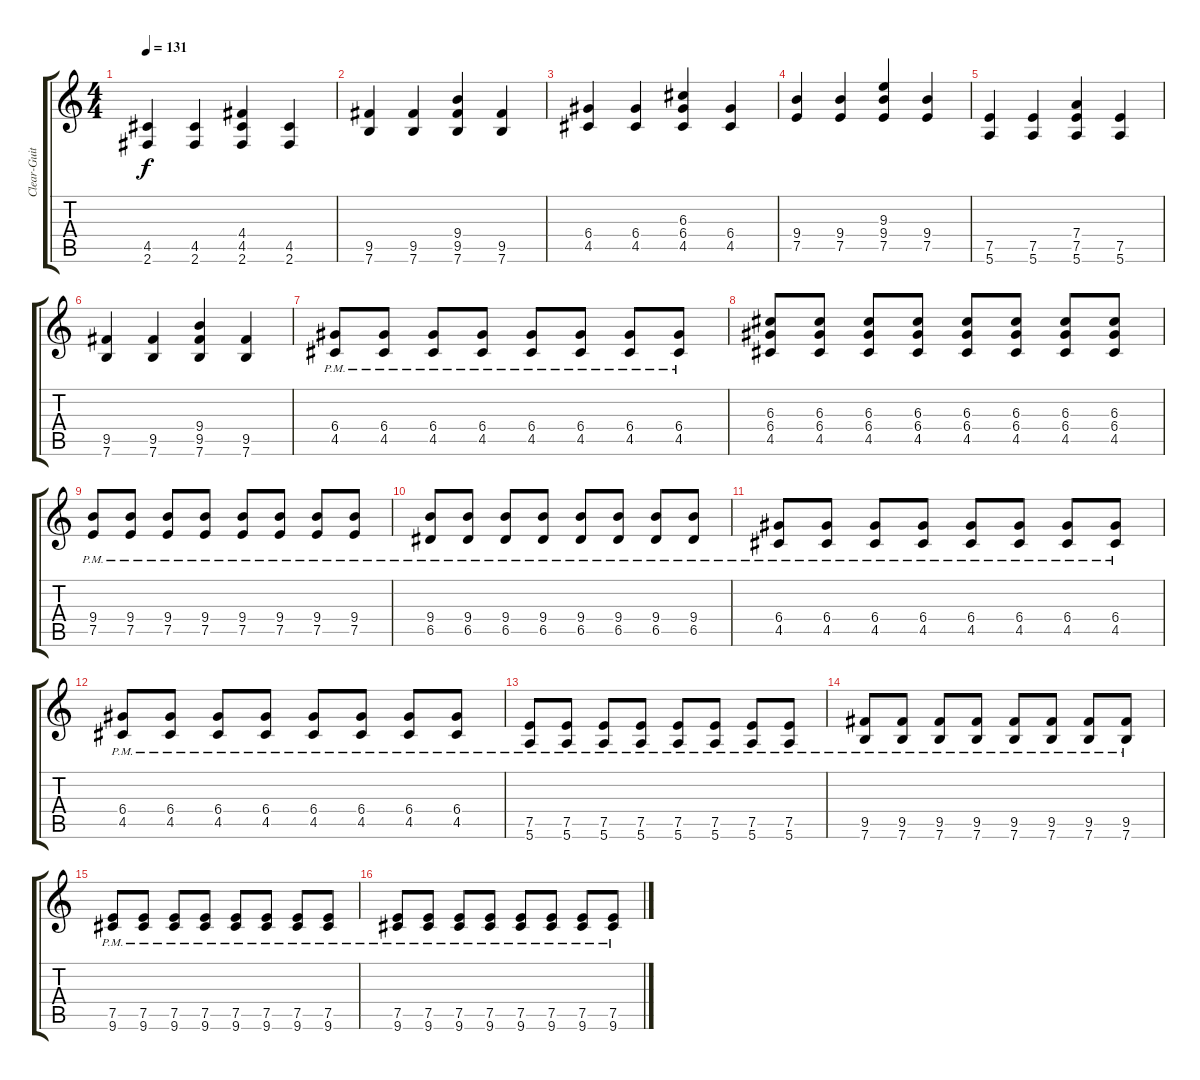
\track ("Clear-Guitar" "Clear-Guit") {instrument electricguitarclean}
\staff {score tabs}
\tuning (E4 B3 G3 D3 A2 E2) {hide}
\ts (4 4)
\tempo 131
\clef g2
\ks c
(4.5 2.6).4{dy f} (4.5 2.6).4 (4.4 4.5 2.6).4 (4.5 2.6).4 |
(9.5 7.6).4 (9.5 7.6).4 (9.4 9.5 7.6).4 (9.5 7.6).4 |
(6.4 4.5).4 (6.4 4.5).4 (6.3 6.4 4.5).4 (6.4 4.5).4 |
(9.4 7.5).4 (9.4 7.5).4 (9.3 9.4 7.5).4 (9.4 7.5).4 |
(7.5 5.6).4 (7.5 5.6).4 (7.4 7.5 5.6).4 (7.5 5.6).4 |
(9.5 7.6).4 (9.5 7.6).4 (9.4 9.5 7.6).4 (9.5 7.6).4 |
(6.4{pm} 4.5{pm}).8 (6.4{pm} 4.5{pm}).8 (6.4{pm} 4.5{pm}).8 (6.4{pm} 4.5{pm}).8 (6.4{pm} 4.5{pm}).8 (6.4{pm} 4.5{pm}).8 (6.4{pm} 4.5{pm}).8 (6.4{pm} 4.5{pm}).8 |
(6.3 6.4 4.5).8 (6.3 6.4 4.5).8 (6.3 6.4 4.5).8 (6.3 6.4 4.5).8 (6.3 6.4 4.5).8 (6.3 6.4 4.5).8 (6.3 6.4 4.5).8 (6.3 6.4 4.5).8 |
(9.4{pm} 7.5{pm}).8 (9.4{pm} 7.5{pm}).8 (9.4{pm} 7.5{pm}).8 (9.4{pm} 7.5{pm}).8 (9.4{pm} 7.5{pm}).8 (9.4{pm} 7.5{pm}).8 (9.4{pm} 7.5{pm}).8 (9.4{pm} 7.5{pm}).8 |
(9.4{pm} 6.5{pm}).8 (9.4{pm} 6.5{pm}).8 (9.4{pm} 6.5{pm}).8 (9.4{pm} 6.5{pm}).8 (9.4{pm} 6.5{pm}).8 (9.4{pm} 6.5{pm}).8 (9.4{pm} 6.5{pm}).8 (9.4{pm} 6.5{pm}).8 |
(6.4{pm} 4.5{pm}).8 (6.4{pm} 4.5{pm}).8 (6.4{pm} 4.5{pm}).8 (6.4{pm} 4.5{pm}).8 (6.4{pm} 4.5{pm}).8 (6.4{pm} 4.5{pm}).8 (6.4{pm} 4.5{pm}).8 (6.4{pm} 4.5{pm}).8 |
(6.4{pm} 4.5{pm}).8 (6.4{pm} 4.5{pm}).8 (6.4{pm} 4.5{pm}).8 (6.4{pm} 4.5{pm}).8 (6.4{pm} 4.5{pm}).8 (6.4{pm} 4.5{pm}).8 (6.4{pm} 4.5{pm}).8 (6.4{pm} 4.5{pm}).8 |
(7.5{pm} 5.6{pm}).8 (7.5{pm} 5.6{pm}).8 (7.5{pm} 5.6{pm}).8 (7.5{pm} 5.6{pm}).8 (7.5{pm} 5.6{pm}).8 (7.5{pm} 5.6{pm}).8 (7.5{pm} 5.6{pm}).8 (7.5{pm} 5.6{pm}).8 |
(9.5{pm} 7.6{pm}).8 (9.5{pm} 7.6{pm}).8 (9.5{pm} 7.6{pm}).8 (9.5{pm} 7.6{pm}).8 (9.5{pm} 7.6{pm}).8 (9.5{pm} 7.6{pm}).8 (9.5{pm} 7.6{pm}).8 (9.5{pm} 7.6{pm}).8 |
(7.5{pm} 9.6{pm}).8 (7.5{pm} 9.6{pm}).8 (7.5{pm} 9.6{pm}).8 (7.5{pm} 9.6{pm}).8 (7.5{pm} 9.6{pm}).8 (7.5{pm} 9.6{pm}).8 (7.5{pm} 9.6{pm}).8 (7.5{pm} 9.6{pm}).8 |
(7.5{pm} 9.6{pm}).8 (7.5{pm} 9.6{pm}).8 (7.5{pm} 9.6{pm}).8 (7.5{pm} 9.6{pm}).8 (7.5{pm} 9.6{pm}).8 (7.5{pm} 9.6{pm}).8 (7.5{pm} 9.6{pm}).8 (7.5{pm} 9.6{pm}).8
